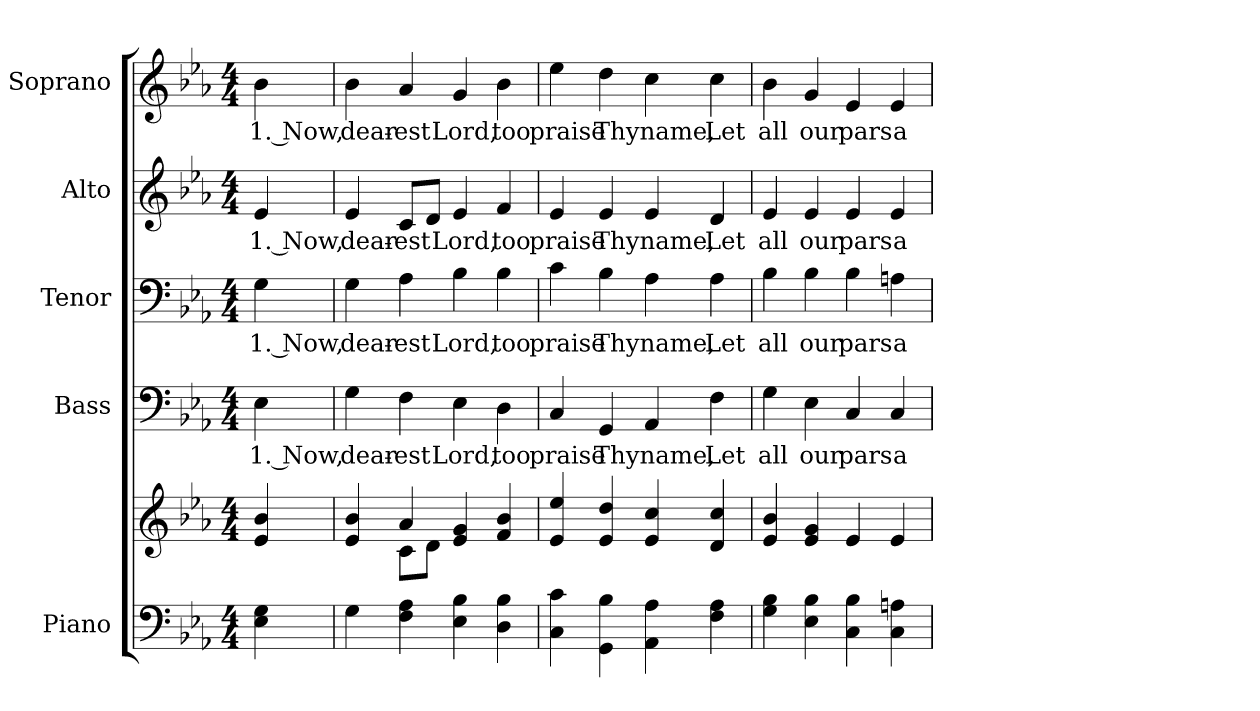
**kern	**kern	**kern	**text	**kern	**text	**kern	**text	**kern	**text
*part5	*part5	*part4	*part4	*part3	*part3	*part2	*part2	*part1	*part1
*staff6	*staff5	*staff4	*staff4	*staff3	*staff3	*staff2	*staff2	*staff1	*staff1
*I"Piano	*	*I"Bass	*	*I"Tenor	*	*I"Alto	*	*I"Soprano	*
*I'Pno.	*	*I'B.	*	*I'T.	*	*I'A.	*	*I'S.	*
!!LO:PB:g=z
*clefF4	*clefG2	*clefF4	*	*clefF4	*	*clefG2	*	*clefG2	*
*k[b-e-a-]	*k[b-e-a-]	*k[b-e-a-]	*	*k[b-e-a-]	*	*k[b-e-a-]	*	*k[b-e-a-]	*
*E-:	*E-:	*E-:	*	*E-:	*	*E-:	*	*E-:	*
*M4/4	*M4/4	*M4/4	*	*M4/4	*	*M4/4	*	*M4/4	*
*MM135	*MM135	*MM135	*	*MM135	*	*MM135	*	*MM135	*
=1	=1	=1	=1	=1	=1	=1	=1	=1	=1
!	!	!	!LO:LY:b:color=#000000	!	!	!	!	!	!
!	!	!	!	!	!LO:LY:b:color=#000000	!	!	!	!
!	!	!	!	!	!	!	!LO:LY:b:color=#000000	!	!
!	!	!	!	!	!	!	!	!	!LO:LY:b:color=#000000
4E-i\ 4Gi	4e-i/ 4b-i	4E-i\	1. Now,	4Gi\	1. Now,	4e-i/	1. Now,	4b-i\	1. Now,
=2	=2	=2	=2	=2	=2	=2	=2	=2	=2
*	*^	*	*	*	*	*	*	*	*
!	!	!	!	!LO:LY:b:color=#000000	!	!	!	!	!	!
!	!	!	!	!	!	!LO:LY:b:color=#000000	!	!	!	!
!	!	!	!	!	!	!	!	!LO:LY:b:color=#000000	!	!
!	!	!	!	!	!	!	!	!	!	!LO:LY:b:color=#000000
4Gi\	4e-i/ 4b-i	4ryy	4Gi\	dear-	4Gi\	dear-	4e-i/	dear-	4b-i\	dear-
!	!	!	!	!LO:LY:b:color=#000000	!	!	!	!	!	!
!	!	!	!	!	!	!LO:LY:b:color=#000000	!	!	!	!
!	!	!	!	!	!	!	!	!LO:LY:b:color=#000000	!	!
!	!	!	!	!	!	!	!	!	!	!LO:LY:b:color=#000000
4Fi\ 4A-i	4a-i/	8ci\L	4Fi\	-est	4A-i\	-est	8ci/L	-est	4a-i/	-est
.	.	8di\J	.	.	.	.	8di/J	.	.	.
!	!	!	!	!LO:LY:b:color=#000000	!	!	!	!	!	!
!	!	!	!	!	!	!LO:LY:b:color=#000000	!	!	!	!
!	!	!	!	!	!	!	!	!LO:LY:b:color=#000000	!	!
!	!	!	!	!	!	!	!	!	!	!LO:LY:b:color=#000000
4E-i\ 4B-i	4e-i/ 4gi	2ryy	4E-i\	Lord,	4B-i\	Lord,	4e-i/	Lord,	4gi/	Lord,
!	!	!	!	!LO:LY:b:color=#000000	!	!	!	!	!	!
!	!	!	!	!	!	!LO:LY:b:color=#000000	!	!	!	!
!	!	!	!	!	!	!	!	!LO:LY:b:color=#000000	!	!
!	!	!	!	!	!	!	!	!	!	!LO:LY:b:color=#000000
4Di\ 4B-i	4fi/ 4b-i	.	4Di\	too	4B-i\	too	4fi/	too	4b-i\	too
*	*v	*v	*	*	*	*	*	*	*	*
=3	=3	=3	=3	=3	=3	=3	=3	=3	=3
!	!	!	!LO:LY:b:color=#000000	!	!	!	!	!	!
!	!	!	!	!	!LO:LY:b:color=#000000	!	!	!	!
!	!	!	!	!	!	!	!LO:LY:b:color=#000000	!	!
!	!	!	!	!	!	!	!	!	!LO:LY:b:color=#000000
4Ci\ 4ci	4e-i/ 4ee-i	4Ci/	praise	4ci\	praise	4e-i/	praise	4ee-i\	praise
!	!	!	!LO:LY:b:color=#000000	!	!	!	!	!	!
!	!	!	!	!	!LO:LY:b:color=#000000	!	!	!	!
!	!	!	!	!	!	!	!LO:LY:b:color=#000000	!	!
!	!	!	!	!	!	!	!	!	!LO:LY:b:color=#000000
4GGi\ 4B-i	4e-i/ 4ddi	4GGi/	Thy	4B-i\	Thy	4e-i/	Thy	4ddi\	Thy
!	!	!	!LO:LY:b:color=#000000	!	!	!	!	!	!
!	!	!	!	!	!LO:LY:b:color=#000000	!	!	!	!
!	!	!	!	!	!	!	!LO:LY:b:color=#000000	!	!
!	!	!	!	!	!	!	!	!	!LO:LY:b:color=#000000
4AA-i\ 4A-i	4e-i/ 4cci	4AA-i/	name,	4A-i\	name,	4e-i/	name,	4cci\	name,
!	!	!	!LO:LY:b:color=#000000	!	!	!	!	!	!
!	!	!	!	!	!LO:LY:b:color=#000000	!	!	!	!
!	!	!	!	!	!	!	!LO:LY:b:color=#000000	!	!
!	!	!	!	!	!	!	!	!	!LO:LY:b:color=#000000
4Fi\ 4A-i	4di/ 4cci	4Fi\	Let	4A-i\	Let	4di/	Let	4cci\	Let
!!LO:PB:g=z
=4	=4	=4	=4	=4	=4	=4	=4	=4	=4
!	!	!	!LO:LY:b:color=#000000	!	!	!	!	!	!
!	!	!	!	!	!LO:LY:b:color=#000000	!	!	!	!
!	!	!	!	!	!	!	!LO:LY:b:color=#000000	!	!
!	!	!	!	!	!	!	!	!	!LO:LY:b:color=#000000
4Gi\ 4B-i	4e-i/ 4b-i	4Gi\	all	4B-i\	all	4e-i/	all	4b-i\	all
!	!	!	!LO:LY:b:color=#000000	!	!	!	!	!	!
!	!	!	!	!	!LO:LY:b:color=#000000	!	!	!	!
!	!	!	!	!	!	!	!LO:LY:b:color=#000000	!	!
!	!	!	!	!	!	!	!	!	!LO:LY:b:color=#000000
4E-i\ 4B-i	4e-i/ 4gi	4E-i\	our	4B-i\	our	4e-i/	our	4gi/	our
!	!	!	!LO:LY:b:color=#000000	!	!	!	!	!	!
!	!	!	!	!	!LO:LY:b:color=#000000	!	!	!	!
!	!	!	!	!	!	!	!LO:LY:b:color=#000000	!	!
!	!	!	!	!	!	!	!	!	!LO:LY:b:color=#000000
4Ci\ 4B-i	4e-i/	4Ci/	pars	4B-i\	pars	4e-i/	pars	4e-i/	pars
!	!	!	!LO:LY:b:color=#000000	!	!	!	!	!	!
!	!	!	!	!	!LO:LY:b:color=#000000	!	!	!	!
!	!	!	!	!	!	!	!LO:LY:b:color=#000000	!	!
!	!	!	!	!	!	!	!	!	!LO:LY:b:color=#000000
4Ci\ 4Ani	4e-i/	4Ci/	a-	4Ani\	a-	4e-i/	a-	4e-i/	a-
=	=	=	=	=	=	=	=	=	=
*-	*-	*-	*-	*-	*-	*-	*-	*-	*-
